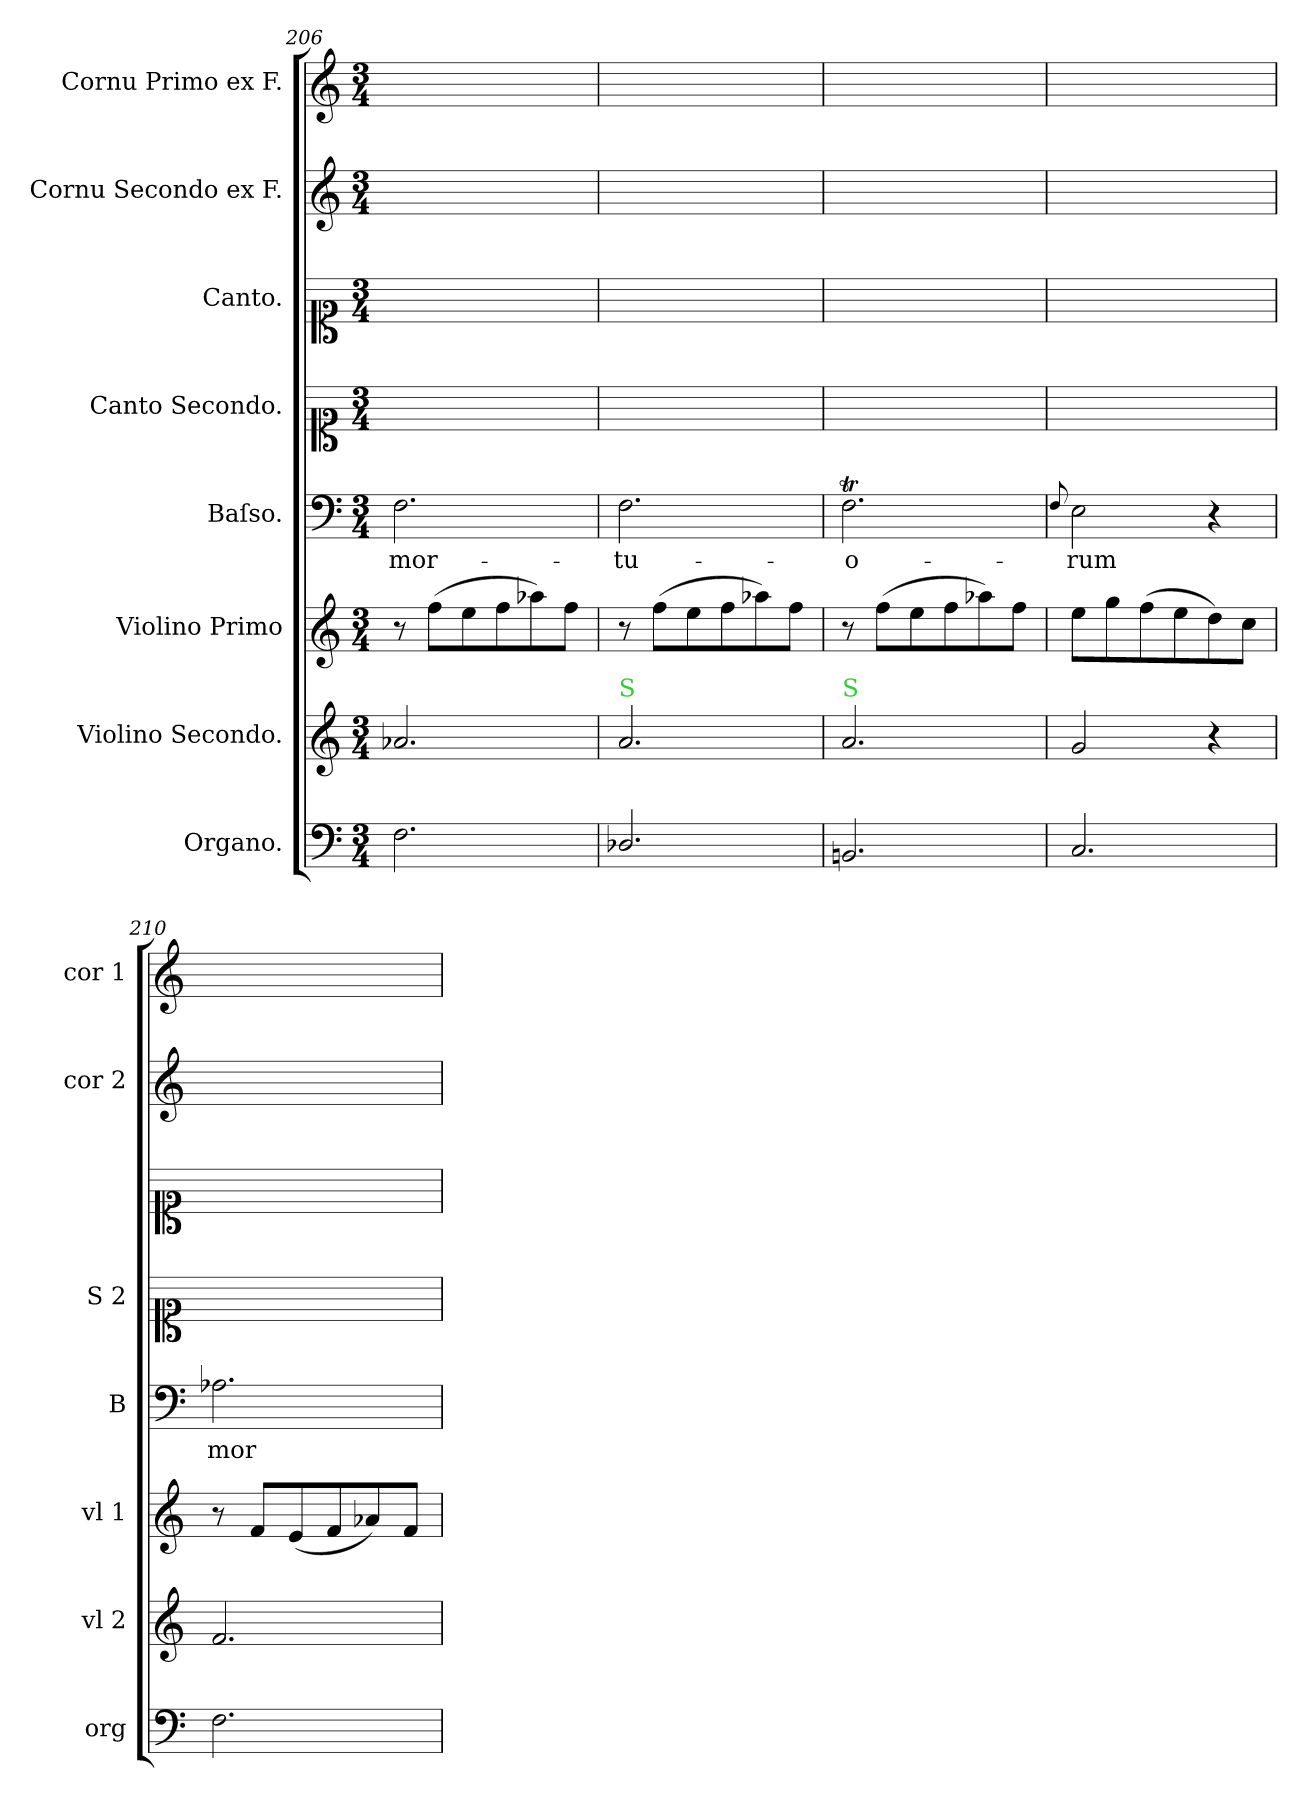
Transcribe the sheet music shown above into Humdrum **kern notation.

**kern	**kern	**kern	**kern	**text	**kern	**kern	**kern	**kern
*part8	*part7	*part6	*part5	*part5	*part4	*part3	*part2	*part1
*staff8	*staff7	*staff6	*staff5	*staff5	*staff4	*staff3	*staff2	*staff1
*I"Organo.	*I"Violino Secondo.	*I"Violino Primo	*I"Baſso.	*	*I"Canto Secondo.	*I"Canto.	*I"Cornu Secondo ex F.	*I"Cornu Primo ex F.
*I'org	*I'vl 2	*I'vl 1	*I'B	*	*I'S 2	*	*I'cor 2	*I'cor 1
*clefF4	*clefG2	*clefG2	*clefF4	*	*clefC1	*clefC1	*clefG2	*clefG2
*	*	*	*	*	*	*	*ITrd4c7	*ITrd4c7
*M3/4	*M3/4	*M3/4	*M3/4	*	*M3/4	*M3/4	*M3/4	*M3/4
=206	=206	=206	=206	=206	=206	=206	=206	=206
2.F\	2.a-X/	8r	2.F\	mor-	2.ryy	2.ryy	2.ryy	2.ryy
.	.	(8ff\L	.	.	.	.	.	.
.	.	8ee\	.	.	.	.	.	.
.	.	8ff\	.	.	.	.	.	.
.	.	8aa-X\)	.	.	.	.	.	.
.	.	8ff\J	.	.	.	.	.	.
=207	=207	=207	=207	=207	=207	=207	=207	=207
!	!LO:TX:a:color=limegreen:t=S	!	!	!	!	!	!	!
2.D-X/	2.a/	8r	2.F\	-tu-	2.ryy	2.ryy	2.ryy	2.ryy
.	.	(8ff\L	.	.	.	.	.	.
.	.	8ee\	.	.	.	.	.	.
.	.	8ff\	.	.	.	.	.	.
.	.	8aa-X\)	.	.	.	.	.	.
.	.	8ff\J	.	.	.	.	.	.
=208	=208	=208	=208	=208	=208	=208	=208	=208
!	!LO:TX:a:color=limegreen:t=S	!	!	!	!	!	!	!
2.BBn/	2.a/	8r	2.FT\	-o-	2.ryy	2.ryy	2.ryy	2.ryy
.	.	(8ff\L	.	.	.	.	.	.
.	.	8ee\	.	.	.	.	.	.
.	.	8ff\	.	.	.	.	.	.
.	.	8aa-X\)	.	.	.	.	.	.
.	.	8ff\J	.	.	.	.	.	.
=209	=209	=209	=209	=209	=209	=209	=209	=209
.	.	.	8qqF/	.	.	.	.	.
2.C/	2g/	8ee\L	2E\	-rum	2.ryy	2.ryy	2.ryy	2.ryy
.	.	8gg\	.	.	.	.	.	.
.	.	(8ff\	.	.	.	.	.	.
.	.	8ee\	.	.	.	.	.	.
.	4r	8dd\)	4r	.	.	.	.	.
.	.	8cc\J	.	.	.	.	.	.
=210	=210	=210	=210	=210	=210	=210	=210	=210
2.F\	2.f/	8r	2.A-X\	mor-	2.ryy	2.ryy	2.ryy	2.ryy
.	.	8f/L	.	.	.	.	.	.
.	.	(8e/	.	.	.	.	.	.
.	.	8f/	.	.	.	.	.	.
.	.	8a-X/)	.	.	.	.	.	.
.	.	8f/J	.	.	.	.	.	.
=	=	=	=	=	=	=	=	=
*-	*-	*-	*-	*-	*-	*-	*-	*-
